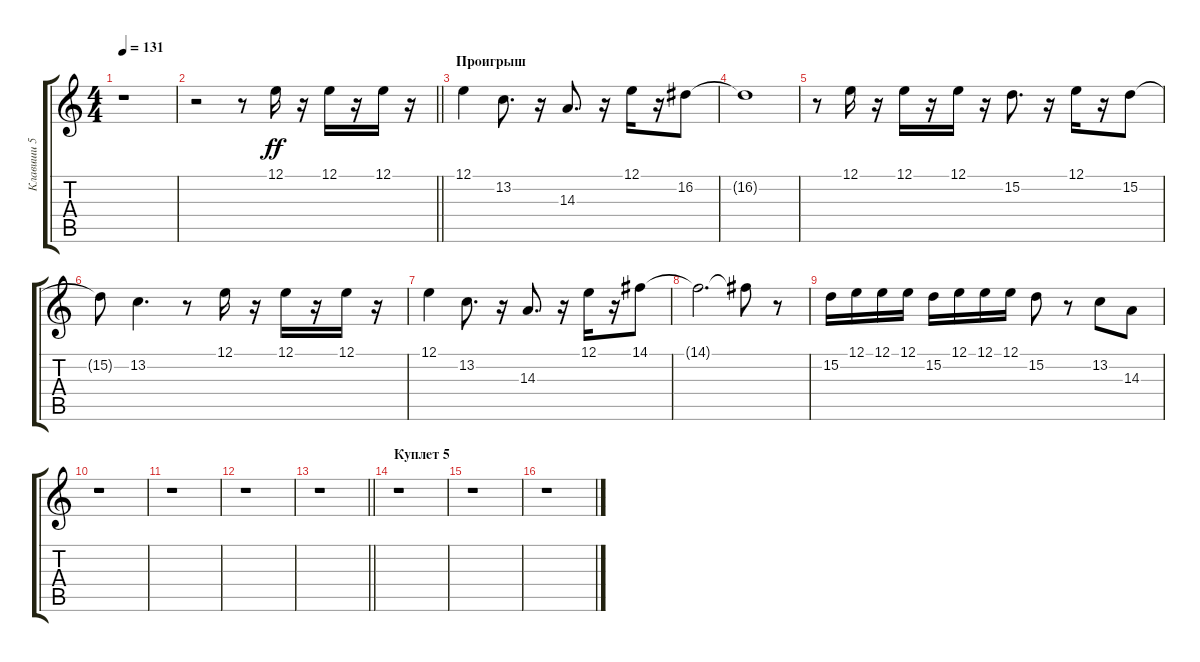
\track ("Клавиши 5" "Клавиши 5") {instrument brasssection}
\staff {score tabs}
\tuning (E4 B3 G3 D3 A2 E2) {hide}
\ts (4 4)
\tempo 131
\clef g2
\ks c
r.1{dy ff} |
\barLineRight lightlight
r.2 r.8 12.1.16 r.16 12.1.16 r.16 12.1.16 r.16 |
\section ("" "Проигрыш")
12.1.4 13.2.8{d} r.16 14.3.8{d} r.16 12.1.16 r.16 16.2.8 |
16.2{t}.1 |
r.8 12.1.16 r.16 12.1.16 r.16 12.1.16 r.16 15.2.8{d} r.16 12.1.16 r.16 15.2.8 |
15.2{t}.8 13.2.4{d} r.8 12.1.16 r.16 12.1.16 r.16 12.1.16 r.16 |
12.1.4 13.2.8{d} r.16 14.3.8{d} r.16 12.1.16 r.16 14.1.8 |
14.1{t}.2{d} 14.1{t}.8 r.8 |
15.2.16 12.1.16 12.1.16 12.1.16 15.2.16 12.1.16 12.1.16 12.1.16 15.2.8 r.8 13.2.8 14.3.8 |
r.1 |
r.1 |
r.1 |
\barLineRight lightlight
r.1 |
\section ("" "Куплет 5")
r.1 |
r.1 |
r.1
